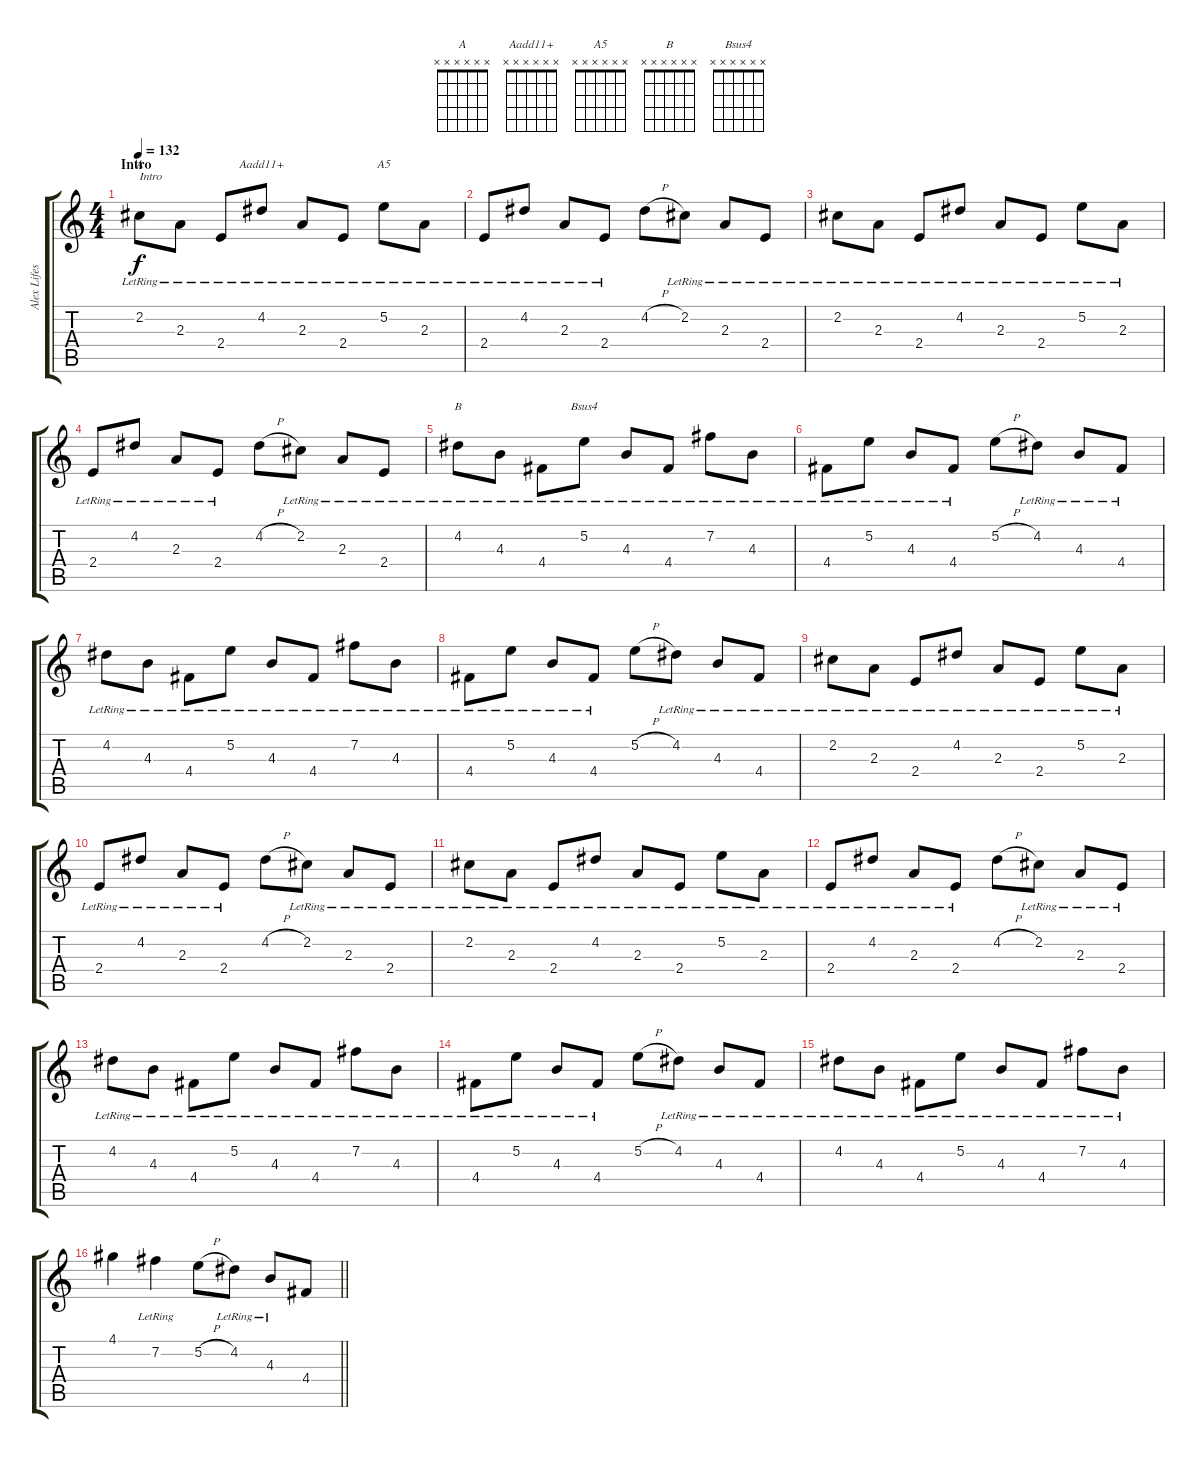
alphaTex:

\track ("Alex Lifeson 1" "Alex Lifes") {instrument overdrivenguitar}
\staff {score tabs}
\tuning (E4 B3 G3 D3 A2 E2) {hide}
\chord ("A" x x x x x x) {firstfret 0}
\chord ("Aadd11+" x x x x x x) {firstfret 0}
\chord ("A5" x x x x x x) {firstfret 0}
\chord ("B" x x x x x x) {firstfret 0}
\chord ("Bsus4" x x x x x x) {firstfret 0}
\ts (4 4)
\section ("" "Intro")
\tempo 132
\clef g2
\ks c
2.2{lr}.8{ch "A" txt "Intro" dy f instrument overdrivenguitar} 2.3{lr}.8 2.4{lr}.8 4.2{lr}.8{ch "Aadd11+"} 2.3{lr}.8 2.4{lr}.8 5.2{lr}.8{ch "A5"} 2.3{lr}.8 |
2.4{lr}.8 4.2{lr}.8 2.3{lr}.8 2.4{lr}.8 4.2{h}.8 2.2{lr}.8 2.3{lr}.8 2.4{lr}.8 |
2.2{lr}.8 2.3{lr}.8 2.4{lr}.8 4.2{lr}.8 2.3{lr}.8 2.4{lr}.8 5.2{lr}.8 2.3{lr}.8 |
2.4{lr}.8 4.2{lr}.8 2.3{lr}.8 2.4{lr}.8 4.2{h}.8 2.2{lr}.8 2.3{lr}.8 2.4{lr}.8 |
4.2{lr}.8{ch "B"} 4.3{lr}.8 4.4{lr}.8 5.2{lr}.8{ch "Bsus4"} 4.3{lr}.8 4.4{lr}.8 7.2{lr}.8 4.3{lr}.8 |
4.4{lr}.8 5.2{lr}.8 4.3{lr}.8 4.4{lr}.8 5.2{h}.8 4.2{lr}.8 4.3{lr}.8 4.4{lr}.8 |
4.2{lr}.8 4.3{lr}.8 4.4{lr}.8 5.2{lr}.8 4.3{lr}.8 4.4{lr}.8 7.2{lr}.8 4.3{lr}.8 |
4.4{lr}.8 5.2{lr}.8 4.3{lr}.8 4.4{lr}.8 5.2{h}.8 4.2{lr}.8 4.3{lr}.8 4.4{lr}.8 |
2.2{lr}.8 2.3{lr}.8 2.4{lr}.8 4.2{lr}.8 2.3{lr}.8 2.4{lr}.8 5.2{lr}.8 2.3{lr}.8 |
2.4{lr}.8 4.2{lr}.8 2.3{lr}.8 2.4{lr}.8 4.2{h}.8 2.2{lr}.8 2.3{lr}.8 2.4{lr}.8 |
2.2{lr}.8 2.3{lr}.8 2.4{lr}.8 4.2{lr}.8 2.3{lr}.8 2.4{lr}.8 5.2{lr}.8 2.3{lr}.8 |
2.4{lr}.8 4.2{lr}.8 2.3{lr}.8 2.4{lr}.8 4.2{h}.8 2.2{lr}.8 2.3{lr}.8 2.4{lr}.8 |
4.2{lr}.8 4.3{lr}.8 4.4{lr}.8 5.2{lr}.8 4.3{lr}.8 4.4{lr}.8 7.2{lr}.8 4.3{lr}.8 |
4.4{lr}.8 5.2{lr}.8 4.3{lr}.8 4.4{lr}.8 5.2{h}.8 4.2{lr}.8 4.3{lr}.8 4.4{lr}.8 |
4.2{lr}.8 4.3{lr}.8 4.4{lr}.8 5.2{lr}.8 4.3{lr}.8 4.4{lr}.8 7.2{lr}.8 4.3{lr}.8 |
\barLineRight lightlight
4.1.4 7.2{lr}.4 5.2{h}.8 4.2{lr}.8 4.3{lr}.8 4.4.8
